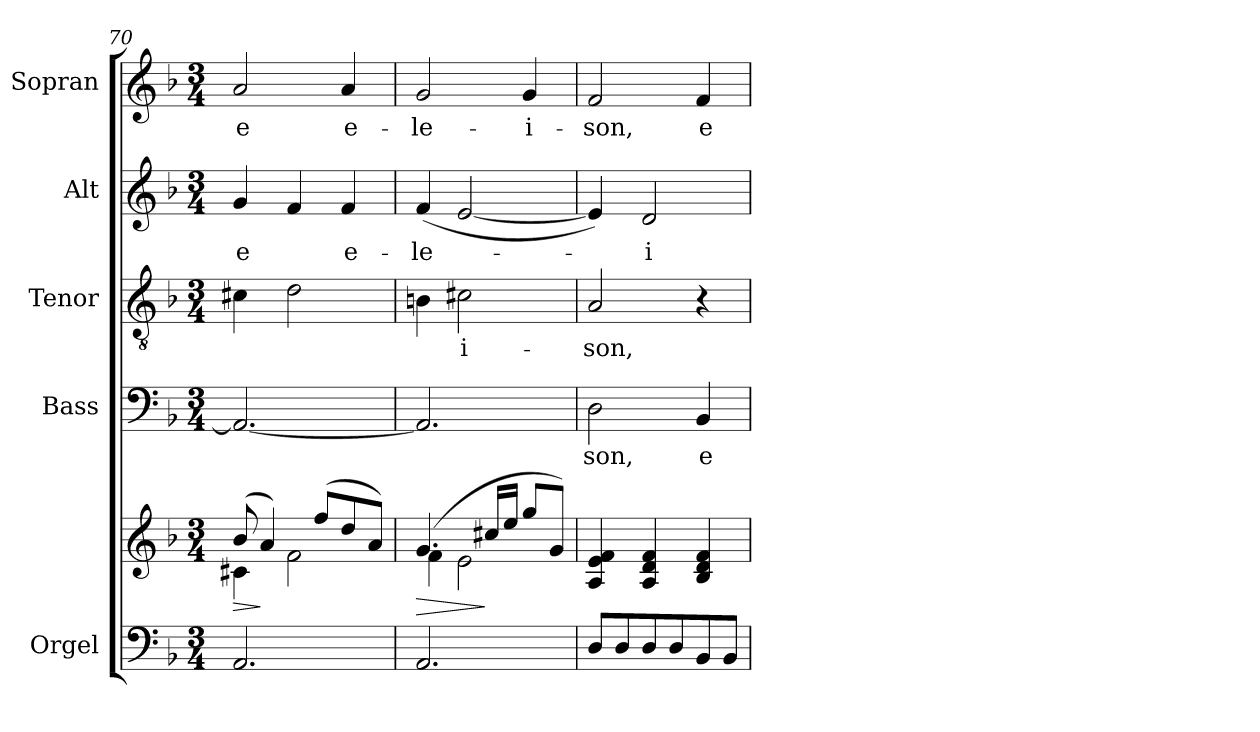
**kern	**kern	**dynam	**kern	**text	**kern	**text	**kern	**text	**kern	**text
*part5	*part5	*part5	*part4	*part4	*part3	*part3	*part2	*part2	*part1	*part1
*staff6	*staff5	*staff5/6	*staff4	*staff4	*staff3	*staff3	*staff2	*staff2	*staff1	*staff1
*I"Orgel	*	*	*I"Bass	*	*I"Tenor	*	*I"Alt	*	*I"Sopran	*
*I'Org.	*	*	*I'B.	*	*I'T.	*	*I'A.	*	*I'S.	*
*clefF4	*clefG2	*	*clefF4	*	*clefGv2	*	*clefG2	*	*clefG2	*
*k[b-]	*k[b-]	*	*k[b-]	*	*k[b-]	*	*k[b-]	*	*k[b-]	*
*F:	*F:	*	*F:	*	*F:	*	*F:	*	*F:	*
*M3/4	*M3/4	*	*M3/4	*	*M3/4	*	*M3/4	*	*M3/4	*
=70	=70	=70	=70	=70	=70	=70	=70	=70	=70	=70
!	!	!LO:HP:b	!	!	!	!	!	!LO:LY:b	!	!LO:LY:b
*	*^	*	*	*	*	*	*	*	*	*
2.AA/	(8b-/	4c#X\	>	2.AA/_	.	4c#X\	.	4g/	-e	2a/	-e
.	4a/)	.	]	.	.	.	.	.	.	.	.
.	.	2f\	.	.	.	2d\	.	4f/	.	.	.
.	(>8ff/L	.	.	.	.	.	.	.	.	.	.
!	!	!	!	!	!	!	!	!	!LO:LY:b	!	!LO:LY:b
.	8dd/	.	.	.	.	.	.	4f/	e-	4a/	e-
.	8a/J)	.	.	.	.	.	.	.	.	.	.
=71	=71	=71	=71	=71	=71	=71	=71	=71	=71	=71	=71
!	!	!	!LO:HP:b	!	!	!	!	!	!LO:LY:b	!	!LO:LY:b
2.AA/	(4.g/	4f\	>	2.AA/]	.	4Bn\	.	(<4f/	-le-	2g/	-le-
!	!	!	!	!	!	!	!LO:LY:b	!	!	!	!
.	.	2e\	.	.	.	2c#X\	-i-	[2e/	.	.	.
.	16cc#X/LL	.	]	.	.	.	.	.	.	.	.
.	16ee/JJ	.	.	.	.	.	.	.	.	.	.
!	!	!	!	!	!	!	!	!	!	!	!LO:LY:b
.	8gg/L	.	.	.	.	.	.	.	.	4g/	-i-
.	8g/J)	.	.	.	.	.	.	.	.	.	.
*	*v	*v	*	*	*	*	*	*	*	*	*
=72	=72	=72	=72	=72	=72	=72	=72	=72	=72	=72
!	!	!	!	!LO:LY:b	!	!LO:LY:b	!	!	!	!LO:LY:b
8D/L	4A/ 4e/ 4f/	.	2D\	-son,	2A/	-son,	4e/])	.	2f/	-son,
8D/	.	.	.	.	.	.	.	.	.	.
!	!	!	!	!	!	!	!	!LO:LY:b	!	!
8D/	4A/ 4d/ 4f/	.	.	.	.	.	2d/	-i-	.	.
8D/	.	.	.	.	.	.	.	.	.	.
!	!	!	!	!LO:LY:b	!	!	!	!	!	!LO:LY:b
8BB-/	4B-/ 4d/ 4f/	.	4BB-/	e-	4r	.	.	.	4f/	e-
8BB-/J	.	.	.	.	.	.	.	.	.	.
=	=	=	=	=	=	=	=	=	=	=
*-	*-	*-	*-	*-	*-	*-	*-	*-	*-	*-
